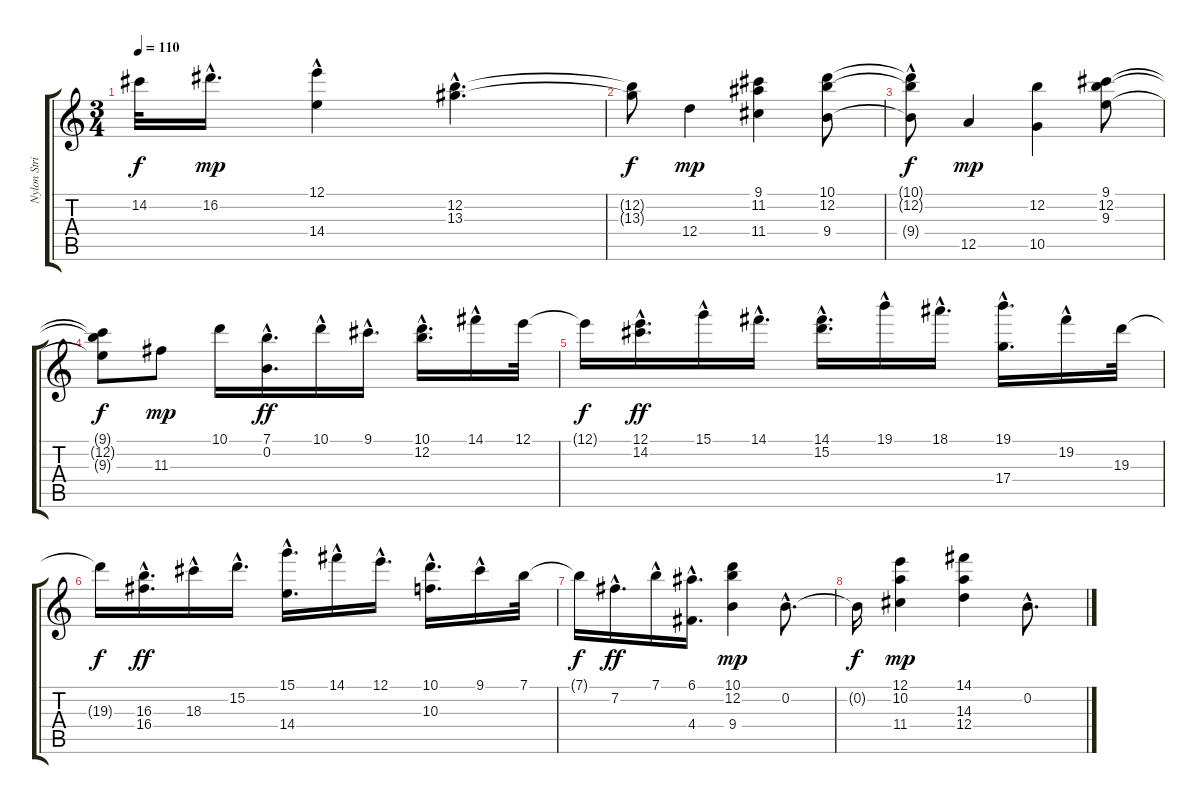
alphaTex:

\track ("Nylon String Guitar" "Nylon Stri") {instrument acousticguitarnylon}
\staff {score tabs}
\tuning (E4 B3 G3 D3 A2 E2) {hide}
\ts (3 4)
\tempo 110
\clef g2
\ks c
14.2{t}.32{dy f} 16.2{hac}.16{d dy mp} (12.1{hac} 14.4).4 (12.2{hac} 13.3{hac}).4{d} |
(12.2{t} 13.3{t}).8{dy f} 12.4.4{dy mp} (9.1 11.2 11.4).4 (10.1 12.2 9.4).8 |
(10.1{t} 12.2{hac t} 9.4{t}).8{dy f} 12.5.4{dy mp} (12.2 10.5).4 (9.1 12.2 9.3).8 |
(9.1{t} 12.2{t} 9.3{t}).8{dy f} 11.3.8{dy mp} 10.1.16 (7.1{hac} 0.2).16{d dy ff} 10.1{hac}.16 9.1{hac}.16{d} (10.1{hac} 12.2).16{d} 14.1{hac}.16 12.1.32 |
12.1{t}.16{dy f} (12.1{hac} 14.2).16{d dy ff} 15.1{hac}.16 14.1{hac}.16{d} (14.1{hac} 15.2).16{d} 19.1{hac}.16 18.1{hac}.16{d} (19.1{hac} 17.4).16{d} 19.2{hac}.16 19.3.32 |
19.3{t}.16{dy f} (16.3{hac} 16.4).16{d dy ff} 18.3{hac}.16 15.2{hac}.16{d} (15.1{hac} 14.4).16{d} 14.1{hac}.16 12.1{hac}.16{d} (10.1{hac} 10.3).16{d} 9.1{hac}.16 7.1.32 |
7.1{t}.16{dy f} 7.2{hac}.16{d dy ff} 7.1{hac}.16 (6.1{hac} 4.4{hac}).16{d} (10.1 12.2 9.4).4{dy mp} 0.2{hac}.8{d} |
0.2{t}.16{dy f} (12.1 10.2 11.4).4{dy mp} (14.1 14.3 12.4).4 0.2{hac}.8{d}
